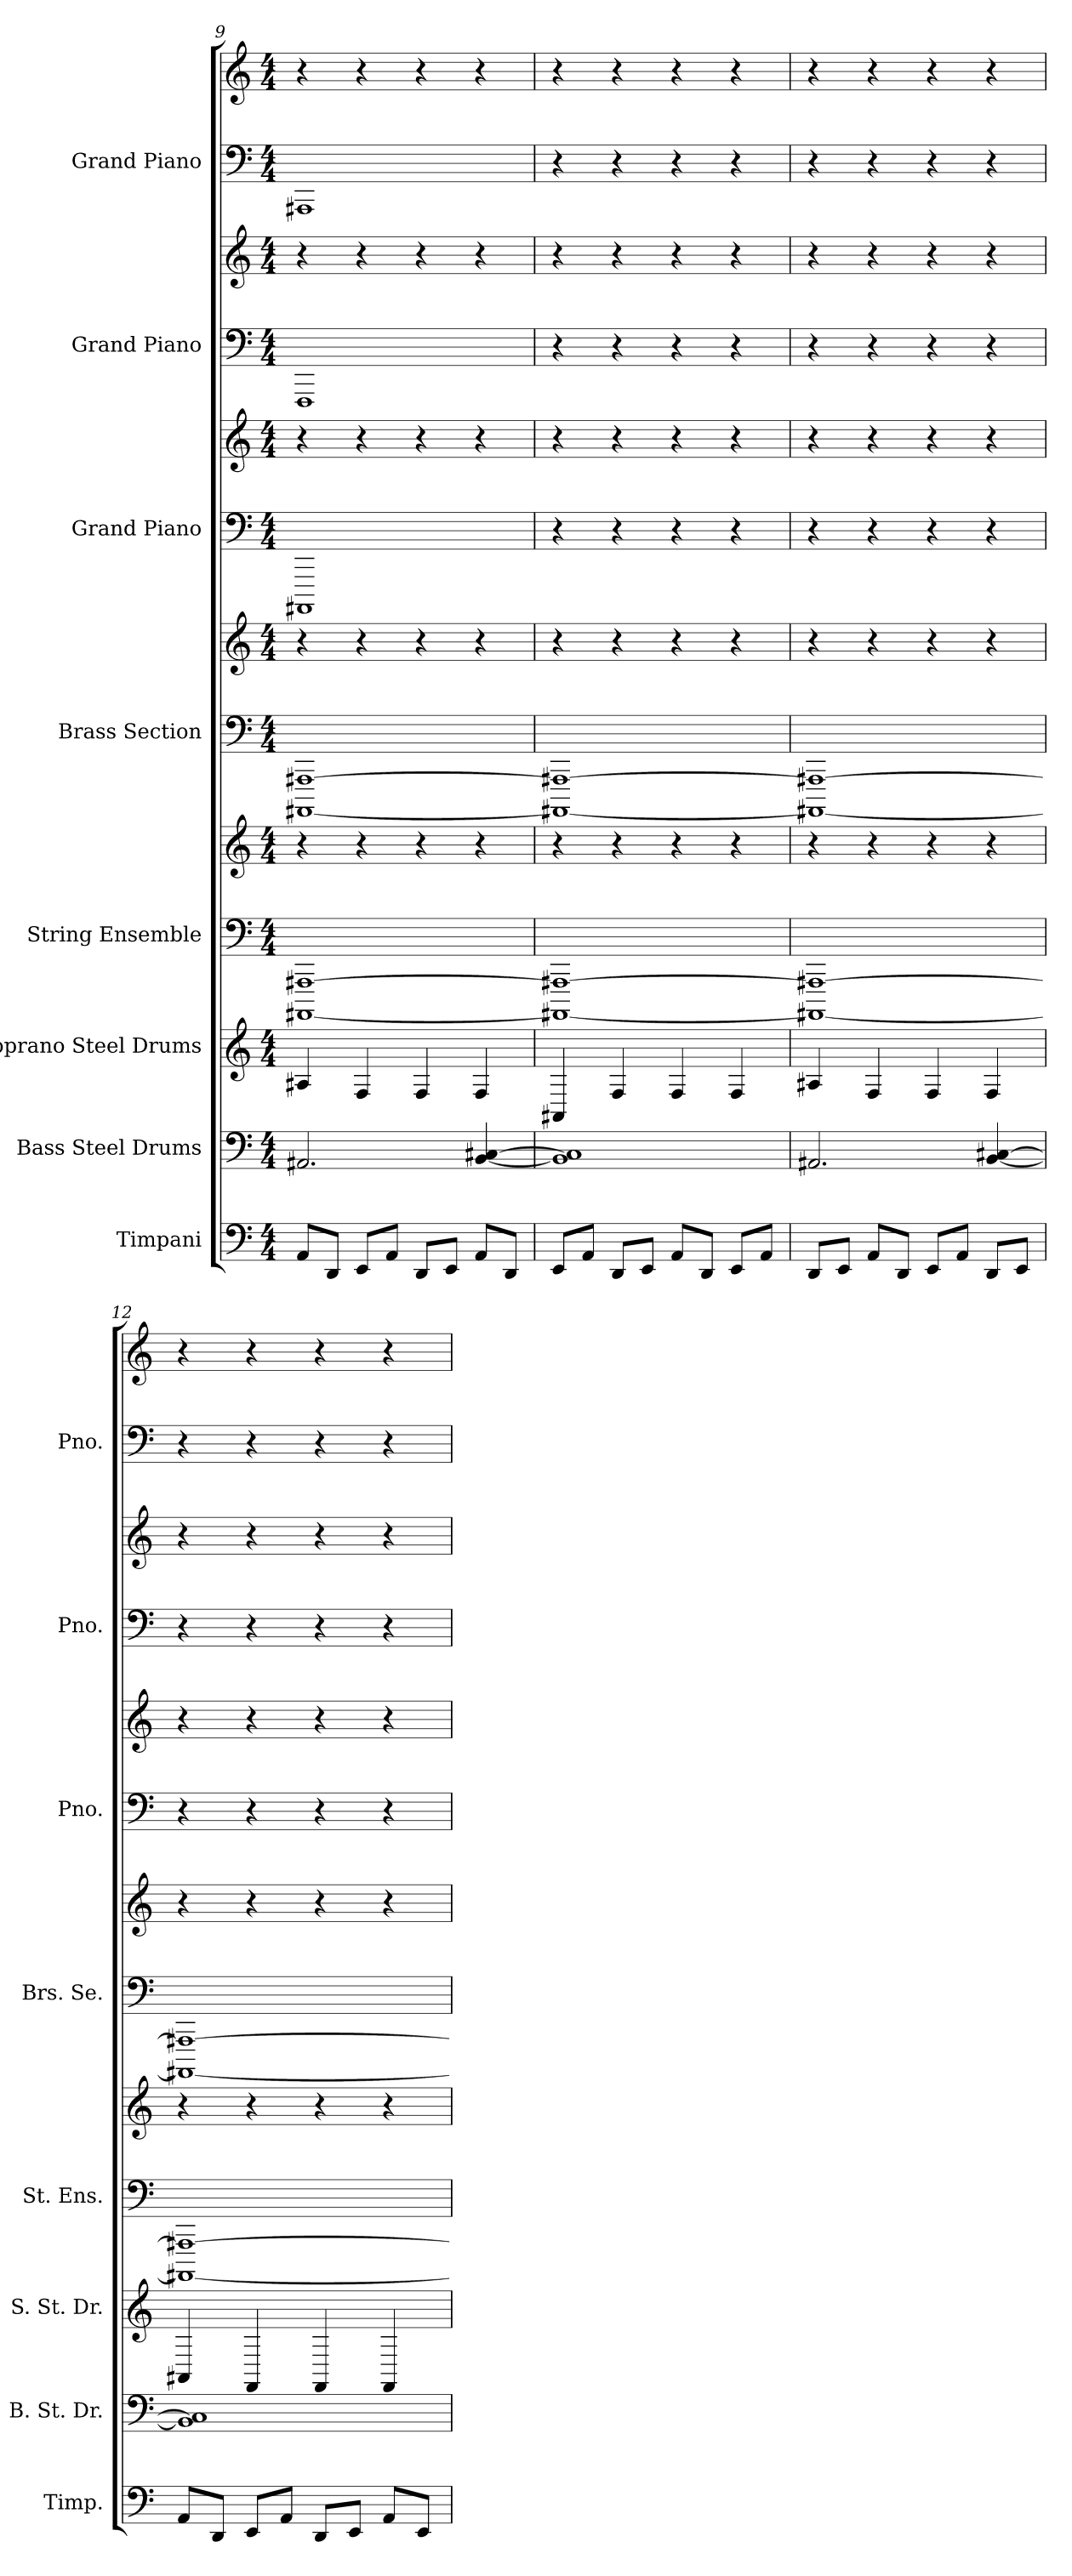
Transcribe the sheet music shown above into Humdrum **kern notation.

**kern	**kern	**kern	**kern	**kern	**kern	**kern	**kern	**kern	**kern	**kern	**kern	**kern
*part8	*part7	*part6	*part5	*part5	*part4	*part4	*part3	*part3	*part2	*part2	*part1	*part1
*staff13	*staff12	*staff11	*staff10	*staff9	*staff8	*staff7	*staff6	*staff5	*staff4	*staff3	*staff2	*staff1
*I"Timpani	*I"Bass Steel Drums	*I"Soprano Steel Drums	*I"String Ensemble	*	*I"Brass Section	*	*I"Grand Piano	*	*I"Grand Piano	*	*I"Grand Piano	*
*I'Timp.	*I'B. St. Dr.	*I'S. St. Dr.	*I'St. Ens.	*	*I'Brs. Se.	*	*I'Pno.	*	*I'Pno.	*	*I'Pno.	*
*clefF4	*clefF4	*clefG2	*clefF4	*clefG2	*clefF4	*clefG2	*clefF4	*clefG2	*clefF4	*clefG2	*clefF4	*clefG2
*k[]	*k[]	*k[]	*k[]	*k[]	*k[]	*k[]	*k[]	*k[]	*k[]	*k[]	*k[]	*k[]
*M4/4	*M4/4	*M4/4	*M4/4	*M4/4	*M4/4	*M4/4	*M4/4	*M4/4	*M4/4	*M4/4	*M4/4	*M4/4
=9	=9	=9	=9	=9	=9	=9	=9	=9	=9	=9	=9	=9
8AAL	2.AA#X	4A#X	[1AAAA#X [1AAA#X	4r	[1AAAA#X [1AAA#X	4r	1AAAA#X	4r	1FFF	4r	1AAA#X	4r
8DDJ	.	.	.	.	.	.	.	.	.	.	.	.
8EEL	.	4F	.	4r	.	4r	.	4r	.	4r	.	4r
8AAJ	.	.	.	.	.	.	.	.	.	.	.	.
8DDL	.	4F	.	4r	.	4r	.	4r	.	4r	.	4r
8EEJ	.	.	.	.	.	.	.	.	.	.	.	.
8AAL	[4C#X [4BB	4F	.	4r	.	4r	.	4r	.	4r	.	4r
8DDJ	.	.	.	.	.	.	.	.	.	.	.	.
=10	=10	=10	=10	=10	=10	=10	=10	=10	=10	=10	=10	=10
8EEL	1C#] 1BB]	4AA#X	1AAAA#X_ 1AAA#X_	4r	1AAAA#X_ 1AAA#X_	4r	4r	4r	4r	4r	4r	4r
8AAJ	.	.	.	.	.	.	.	.	.	.	.	.
8DDL	.	4F	.	4r	.	4r	4r	4r	4r	4r	4r	4r
8EEJ	.	.	.	.	.	.	.	.	.	.	.	.
8AAL	.	4F	.	4r	.	4r	4r	4r	4r	4r	4r	4r
8DDJ	.	.	.	.	.	.	.	.	.	.	.	.
8EEL	.	4F	.	4r	.	4r	4r	4r	4r	4r	4r	4r
8AAJ	.	.	.	.	.	.	.	.	.	.	.	.
=11	=11	=11	=11	=11	=11	=11	=11	=11	=11	=11	=11	=11
8DDL	2.AA#X	4A#X	1AAAA#X_ 1AAA#X_	4r	1AAAA#X_ 1AAA#X_	4r	4r	4r	4r	4r	4r	4r
8EEJ	.	.	.	.	.	.	.	.	.	.	.	.
8AAL	.	4F	.	4r	.	4r	4r	4r	4r	4r	4r	4r
8DDJ	.	.	.	.	.	.	.	.	.	.	.	.
8EEL	.	4F	.	4r	.	4r	4r	4r	4r	4r	4r	4r
8AAJ	.	.	.	.	.	.	.	.	.	.	.	.
8DDL	[4BB [4C#X	4F	.	4r	.	4r	4r	4r	4r	4r	4r	4r
8EEJ	.	.	.	.	.	.	.	.	.	.	.	.
=12	=12	=12	=12	=12	=12	=12	=12	=12	=12	=12	=12	=12
8AAL	1BB] 1C#]	4AA#X	1AAAA#X_ 1AAA#X_	4r	1AAAA#X_ 1AAA#X_	4r	4r	4r	4r	4r	4r	4r
8DDJ	.	.	.	.	.	.	.	.	.	.	.	.
8EEL	.	4FF	.	4r	.	4r	4r	4r	4r	4r	4r	4r
8AAJ	.	.	.	.	.	.	.	.	.	.	.	.
8DDL	.	4FF	.	4r	.	4r	4r	4r	4r	4r	4r	4r
8EEJ	.	.	.	.	.	.	.	.	.	.	.	.
8AAL	.	4FF	.	4r	.	4r	4r	4r	4r	4r	4r	4r
8EEJ	.	.	.	.	.	.	.	.	.	.	.	.
=	=	=	=	=	=	=	=	=	=	=	=	=
*-	*-	*-	*-	*-	*-	*-	*-	*-	*-	*-	*-	*-
